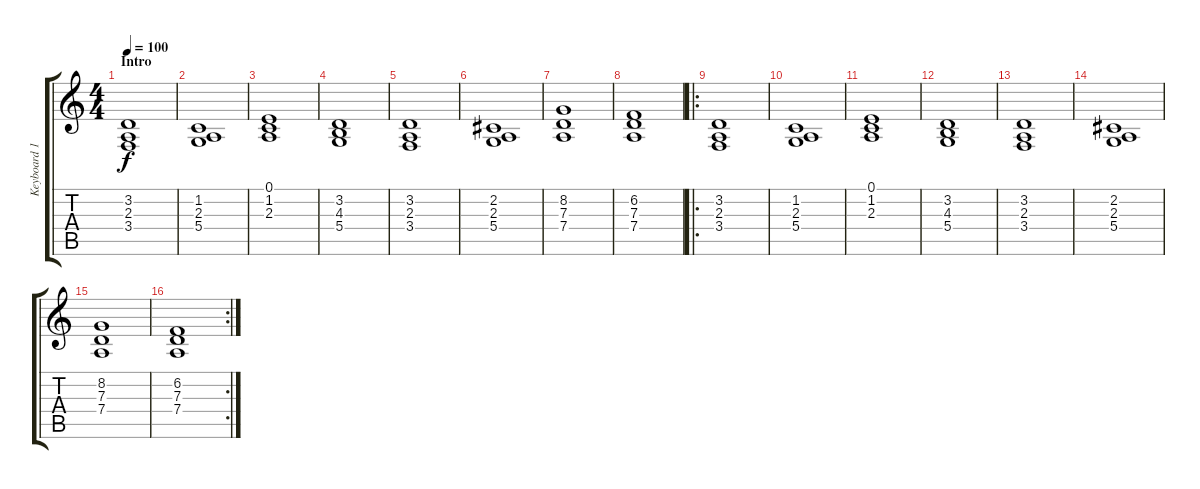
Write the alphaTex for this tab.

\track ("Keyboard 1" "Keyboard 1") {instrument fx4atmosphere}
\staff {score tabs}
\tuning (E4 B3 G3 D3 A2 E2) {hide}
\ts (4 4)
\section ("" "Intro")
\tempo 100
\clef g2
\ks c
(3.2 2.3 3.4).1{dy f instrument fx4atmosphere} |
(1.2 2.3 5.4).1 |
(0.1 1.2 2.3).1 |
(3.2 4.3 5.4).1 |
(3.2 2.3 3.4).1 |
(2.2 2.3 5.4).1 |
(8.2 7.3 7.4).1 |
(6.2 7.3 7.4).1 |
\ro
(3.2 2.3 3.4).1 |
(1.2 2.3 5.4).1 |
(0.1 1.2 2.3).1 |
(3.2 4.3 5.4).1 |
(3.2 2.3 3.4).1 |
(2.2 2.3 5.4).1 |
(8.2 7.3 7.4).1 |
\rc 2
(6.2 7.3 7.4).1
